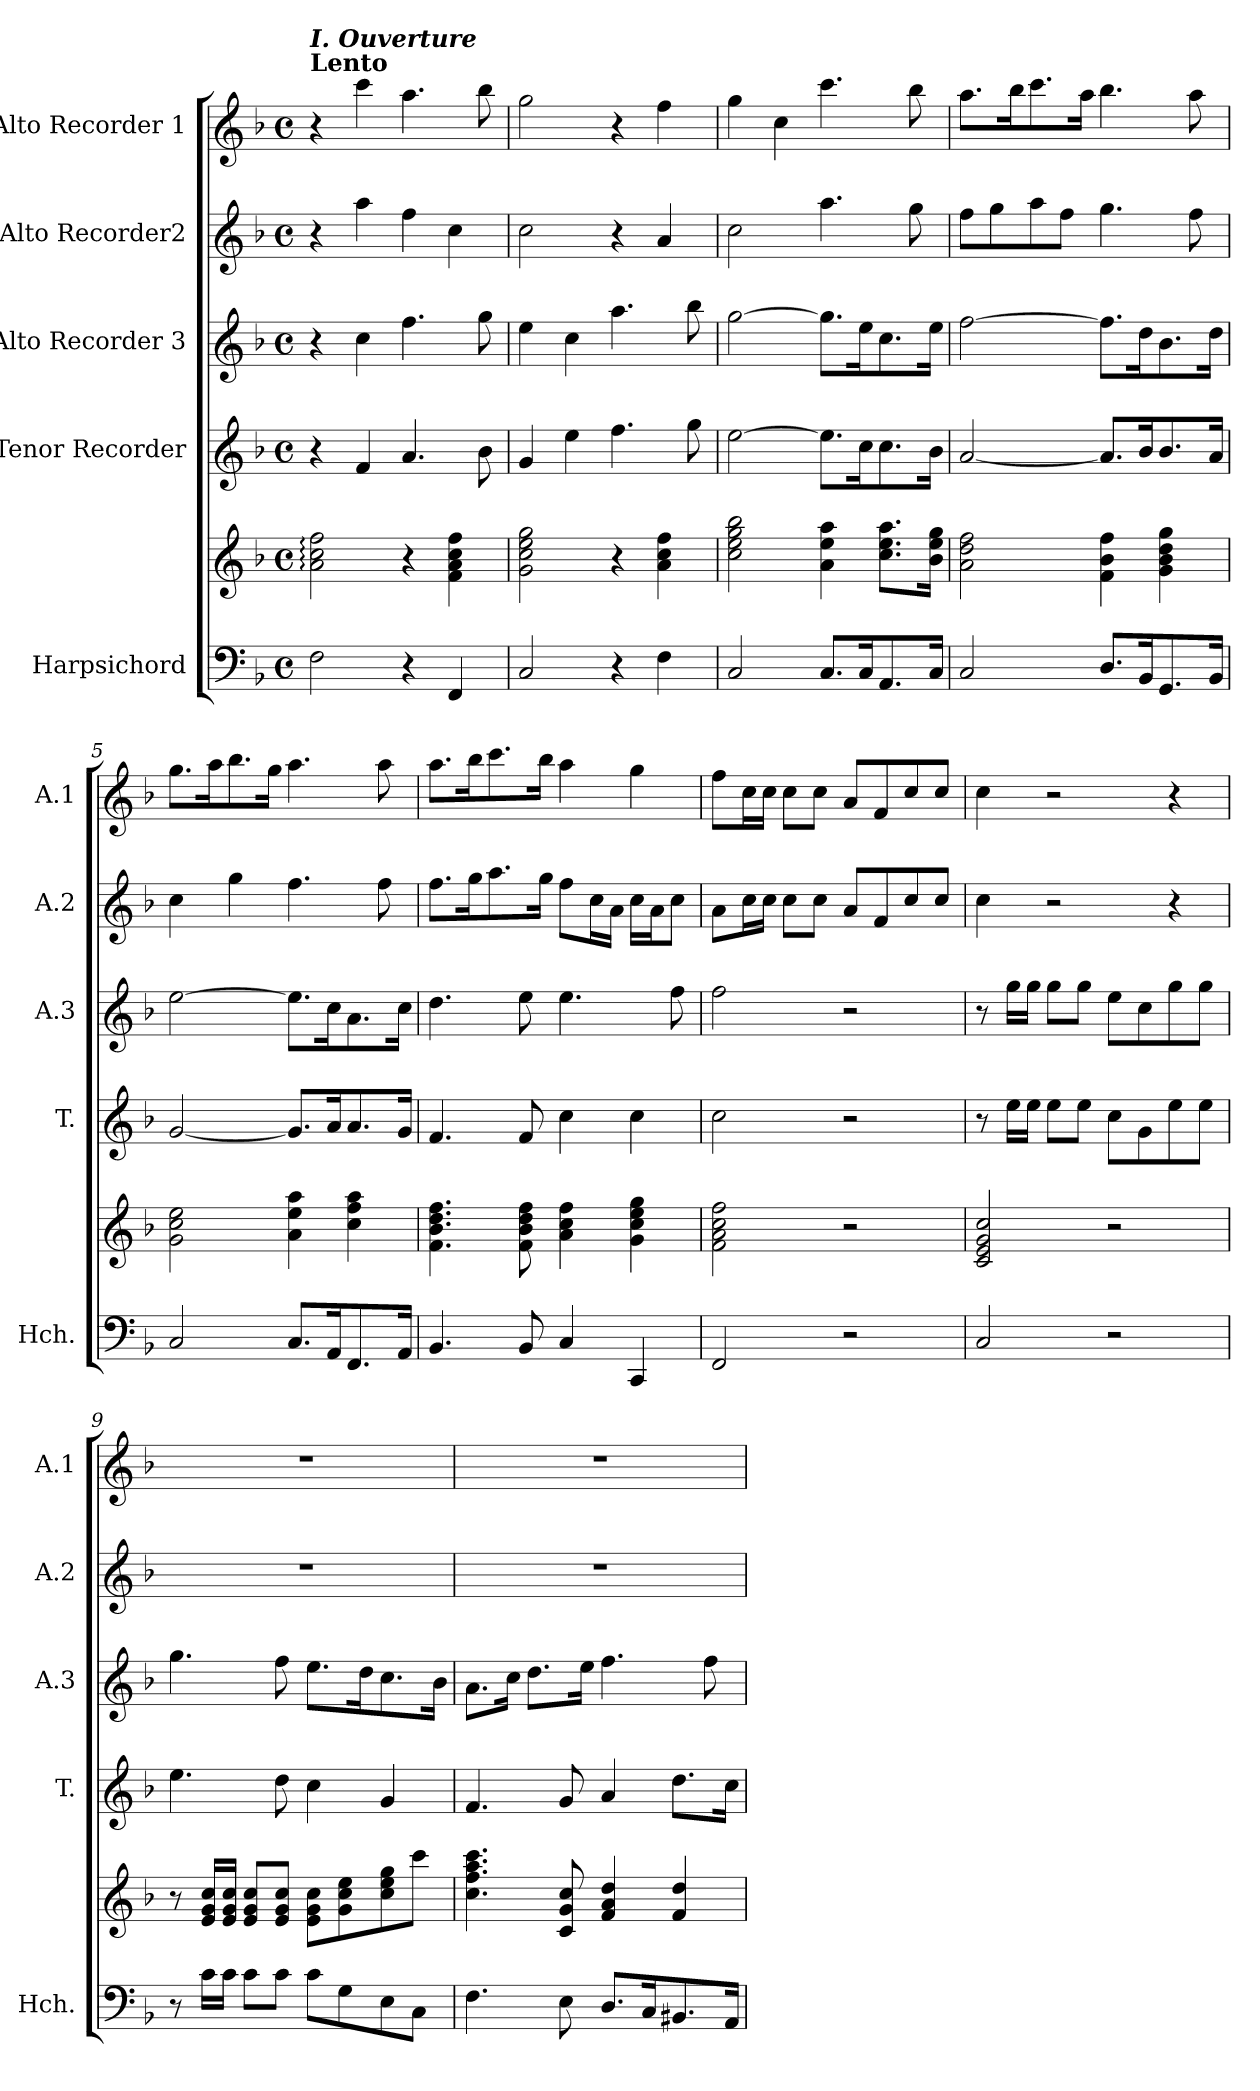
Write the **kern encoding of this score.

**kern	**kern	**kern	**kern	**kern	**kern
*part5	*part5	*part4	*part3	*part2	*part1
*staff6	*staff5	*staff4	*staff3	*staff2	*staff1
*I"Harpsichord	*	*I"Tenor Recorder	*I"Alto Recorder 3	*I"Alto Recorder2	*I"Alto Recorder 1
*I'Hch.	*	*I'T.	*I'A.3	*I'A.2	*I'A.1
*clefF4	*clefG2	*clefG2	*clefG2	*clefG2	*clefG2
*k[b-]	*k[b-]	*k[b-]	*k[b-]	*k[b-]	*k[b-]
*M4/4	*M4/4	*M4/4	*M4/4	*M4/4	*M4/4
*met(c)	*met(c)	*met(c)	*met(c)	*met(c)	*met(c)
*MM56	*MM56	*MM56	*MM56	*MM56	*MM56
=1	=1	=1	=1	=1	=1
!	!	!	!	!	!LO:TX:a:B:t=Lento
!	!	!	!	!	!LO:TX:a:Bi:t=I. Ouverture
2F\	2a\: 2cc\: 2ff\:	4r	4r	4r	4r
.	.	4f/	4cc\	4aa\	4ccc\
4r	4r	4.a/	4.ff\	4ff\	4.aa\
4FF/	4f\ 4a\ 4cc\ 4ff\	.	.	4cc\	.
.	.	8b-\	8gg\	.	8bb-\
=2	=2	=2	=2	=2	=2
2C/	2g\ 2cc\ 2ee\ 2gg\	4g/	4ee\	2cc\	2gg\
.	.	4ee\	4cc\	.	.
4r	4r	4.ff\	4.aa\	4r	4r
4F\	4a\ 4cc\ 4ff\	.	.	4a/	4ff\
.	.	8gg\	8bb-\	.	.
=3	=3	=3	=3	=3	=3
2C/	2cc\ 2ee\ 2gg\ 2bb-\	[2ee\	[2gg\	2cc\	4gg\
.	.	.	.	.	4cc\
8.C/L	4a\ 4ee\ 4aa\	8.ee\L]	8.gg\L]	4.aa\	4.ccc\
16C/K	.	16cc\K	16ee\K	.	.
8.AA/	8.cc\ 8.ee\ 8.aa\L	8.cc\	8.cc\	.	.
.	.	.	.	8gg\	8bb-\
16C/Jk	16b-\ 16ee\ 16gg\Jk	16b-\Jk	16ee\Jk	.	.
=4	=4	=4	=4	=4	=4
2C/	2a\ 2dd\ 2ff\	[2a/	[2ff\	8ff\L	8.aa\L
.	.	.	.	8gg\	.
.	.	.	.	.	16bb-\K
.	.	.	.	8aa\	8.ccc\
.	.	.	.	8ff\J	.
.	.	.	.	.	16aa\Jk
8.D/L	4f\ 4b-\ 4ff\	8.a/L]	8.ff\L]	4.gg\	4.bb-\
16BB-/K	.	16b-/K	16dd\K	.	.
8.GG/	4g\ 4b-\ 4dd\ 4gg\	8.b-/	8.b-\	.	.
.	.	.	.	8ff\	8aa\
16BB-/Jk	.	16a/Jk	16dd\Jk	.	.
=5	=5	=5	=5	=5	=5
2C/	2g\ 2cc\ 2ee\	[2g/	[2ee\	4cc\	8.gg\L
.	.	.	.	.	16aa\K
.	.	.	.	4gg\	8.bb-\
.	.	.	.	.	16gg\Jk
8.C/L	4a\ 4ee\ 4aa\	8.g/L]	8.ee\L]	4.ff\	4.aa\
16AA/K	.	16a/K	16cc\K	.	.
8.FF/	4cc\ 4ff\ 4aa\	8.a/	8.a\	.	.
.	.	.	.	8ff\	8aa\
16AA/Jk	.	16g/Jk	16cc\Jk	.	.
=6	=6	=6	=6	=6	=6
4.BB-/	4.f\ 4.b-\ 4.dd\ 4.ff\	4.f/	4.dd\	8.ff\L	8.aa\L
.	.	.	.	16gg\K	16bb-\K
.	.	.	.	8.aa\	8.ccc\
8BB-/	8f\ 8b-\ 8dd\ 8ff\	8f/	8ee\	.	.
.	.	.	.	16gg\Jk	16bb-\Jk
4C/	4a\ 4cc\ 4ff\	4cc\	4.ee\	8ff\L	4aa\
.	.	.	.	16cc\L	.
.	.	.	.	16a\JJ	.
4CC/	4g\ 4cc\ 4ee\ 4gg\	4cc\	.	16cc\LL	4gg\
.	.	.	.	16a\J	.
.	.	.	8ff\	8cc\J	.
=7	=7	=7	=7	=7	=7
2FF/	2f\ 2a\ 2cc\ 2ff\	2cc\	2ff\	8a\L	8ff\L
.	.	.	.	16cc\L	16cc\L
.	.	.	.	16cc\JJ	16cc\JJ
.	.	.	.	8cc\L	8cc\L
.	.	.	.	8cc\J	8cc\J
2r	2r	2r	2r	8a/L	8a/L
.	.	.	.	8f/	8f/
.	.	.	.	8cc/	8cc/
.	.	.	.	8cc/J	8cc/J
=8	=8	=8	=8	=8	=8
2C/	2c/ 2e/ 2g/ 2cc/	8r	8r	4cc\	4cc\
.	.	16ee\LL	16gg\LL	.	.
.	.	16ee\JJ	16gg\JJ	.	.
.	.	8ee\L	8gg\L	2r	2r
.	.	8ee\J	8gg\J	.	.
2r	2r	8cc\L	8ee\L	.	.
.	.	8g\	8cc\	.	.
.	.	8ee\	8gg\	4r	4r
.	.	8ee\J	8gg\J	.	.
!!LO:LB:g=z
=9	=9	=9	=9	=9	=9
8r	8r	4.ee\	4.gg\	1r	1r
16c\LL	16e/ 16g/ 16cc/LL	.	.	.	.
16c\JJ	16e/ 16g/ 16cc/JJ	.	.	.	.
8c\L	8e/ 8g/ 8cc/L	.	.	.	.
8c\J	8e/ 8g/ 8cc/J	8dd\	8ff\	.	.
8c\L	8e\ 8g\ 8cc\L	4cc\	8.ee\L	.	.
8G\	8g\ 8cc\ 8ee\	.	.	.	.
.	.	.	16dd\K	.	.
8E\	8cc\ 8ee\ 8gg\	4g/	8.cc\	.	.
8C\J	8ccc\J	.	.	.	.
.	.	.	16b-\Jk	.	.
=10	=10	=10	=10	=10	=10
4.F\	4.cc\ 4.ff\ 4.aa\ 4.ccc\	4.f/	8.a\L	1r	1r
.	.	.	16cc\Jk	.	.
.	.	.	8.dd\L	.	.
8E\	8c/ 8g/ 8cc/	8g/	.	.	.
.	.	.	16ee\Jk	.	.
8.D/L	4f/ 4a/ 4dd/	4a/	4.ff\	.	.
16C/K	.	.	.	.	.
8.BB#X/	4f/ 4dd/	8.dd\L	.	.	.
.	.	.	8ff\	.	.
16AA/Jk	.	16cc\Jk	.	.	.
=	=	=	=	=	=
*-	*-	*-	*-	*-	*-
